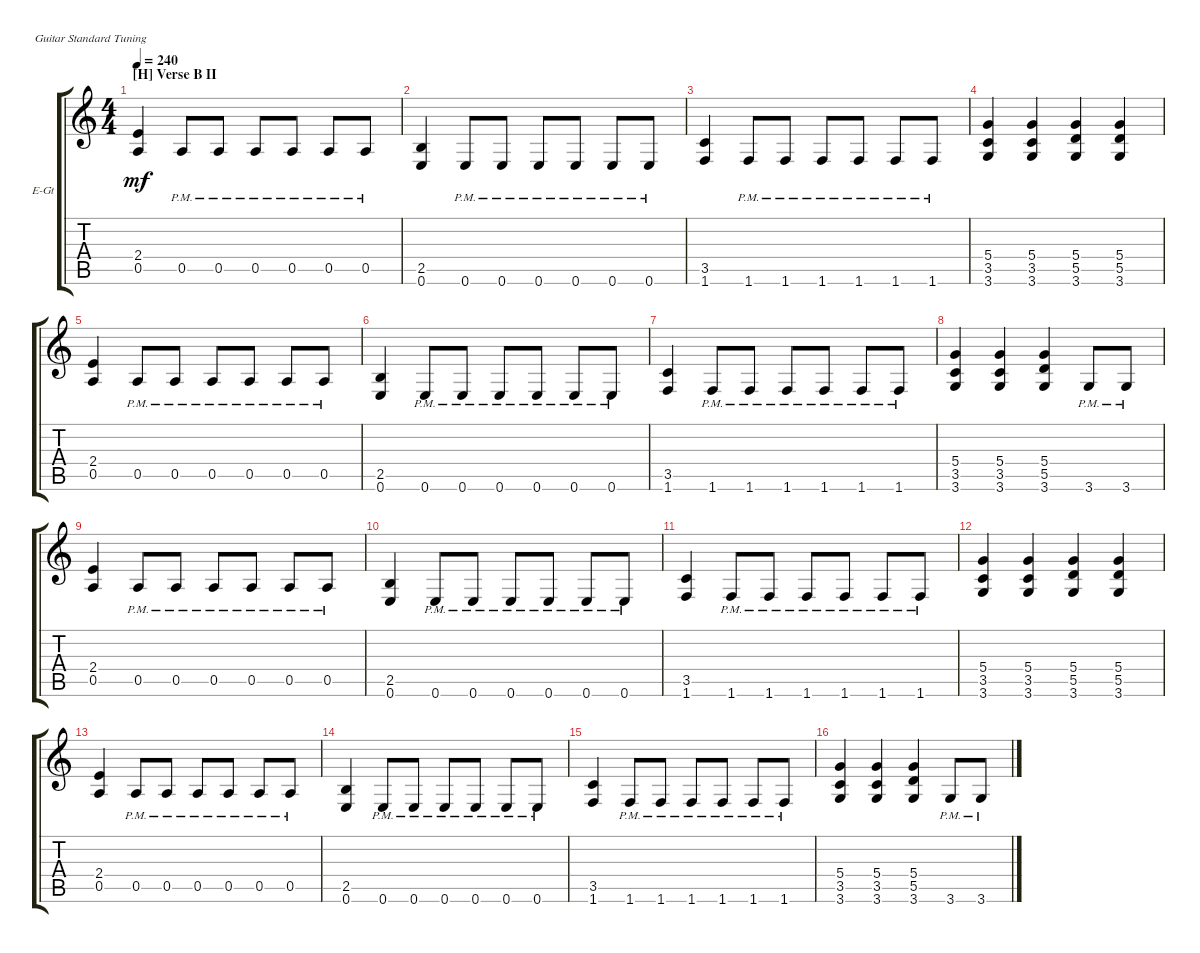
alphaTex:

\defaultSystemsLayout 4
\bracketExtendMode groupsimilarinstruments
\firstSystemTrackNameOrientation horizontal
\otherSystemsTrackNameOrientation horizontal
\track ("Rhythm 5ths/Etc" "E-Gt") {instrument distortionguitar}
\staff {score tabs}
\tuning (E4 B3 G3 D3 A2 E2)
\ts (4 4)
\section ("H" "Verse B II")
\tempo 240
\clef g2
\scale
0.333333
\ks c
(0.5 2.4).4{dy mf} 0.5{pm}.8 0.5{pm}.8 0.5{pm}.8 0.5{pm}.8 0.5{pm}.8 0.5{pm}.8 |
\scale
0.333333 (0.6 2.5).4 0.6{pm}.8 0.6{pm}.8 0.6{pm}.8 0.6{pm}.8 0.6{pm}.8 0.6{pm}.8 |
\scale
0.333333 (1.6 3.5).4 1.6{pm}.8 1.6{pm}.8 1.6{pm}.8 1.6{pm}.8 1.6{pm}.8 1.6{pm}.8 |
\scale
0.333333 (3.6 3.5 5.4).4 (3.6 3.5 5.4).4 (3.6 5.5 5.4).4 (3.6 5.5 5.4).4 |
\scale
0.333333 (0.5 2.4).4 0.5{pm}.8 0.5{pm}.8 0.5{pm}.8 0.5{pm}.8 0.5{pm}.8 0.5{pm}.8 |
\scale
0.333333 (0.6 2.5).4 0.6{pm}.8 0.6{pm}.8 0.6{pm}.8 0.6{pm}.8 0.6{pm}.8 0.6{pm}.8 |
\scale
0.333333 (1.6 3.5).4 1.6{pm}.8 1.6{pm}.8 1.6{pm}.8 1.6{pm}.8 1.6{pm}.8 1.6{pm}.8 |
\scale
0.333333 (3.6 3.5 5.4).4 (3.6 3.5 5.4).4 (3.6 5.5 5.4).4 3.6{pm}.8 3.6{pm}.8 |
\scale
0.333333 (0.5 2.4).4 0.5{pm}.8 0.5{pm}.8 0.5{pm}.8 0.5{pm}.8 0.5{pm}.8 0.5{pm}.8 |
\scale
0.333333 (0.6 2.5).4 0.6{pm}.8 0.6{pm}.8 0.6{pm}.8 0.6{pm}.8 0.6{pm}.8 0.6{pm}.8 |
\scale
0.333333 (1.6 3.5).4 1.6{pm}.8 1.6{pm}.8 1.6{pm}.8 1.6{pm}.8 1.6{pm}.8 1.6{pm}.8 |
\scale
0.333333 (3.6 3.5 5.4).4 (3.6 3.5 5.4).4 (3.6 5.5 5.4).4 (3.6 5.5 5.4).4 |
\scale
0.333333 (0.5 2.4).4 0.5{pm}.8 0.5{pm}.8 0.5{pm}.8 0.5{pm}.8 0.5{pm}.8 0.5{pm}.8 |
\scale
0.333333 (0.6 2.5).4 0.6{pm}.8 0.6{pm}.8 0.6{pm}.8 0.6{pm}.8 0.6{pm}.8 0.6{pm}.8 |
\scale
0.333333 (1.6 3.5).4 1.6{pm}.8 1.6{pm}.8 1.6{pm}.8 1.6{pm}.8 1.6{pm}.8 1.6{pm}.8 |
\scale
0.333333 (3.6 3.5 5.4).4 (3.6 3.5 5.4).4 (3.6 5.5 5.4).4 3.6{pm}.8 3.6{pm}.8
